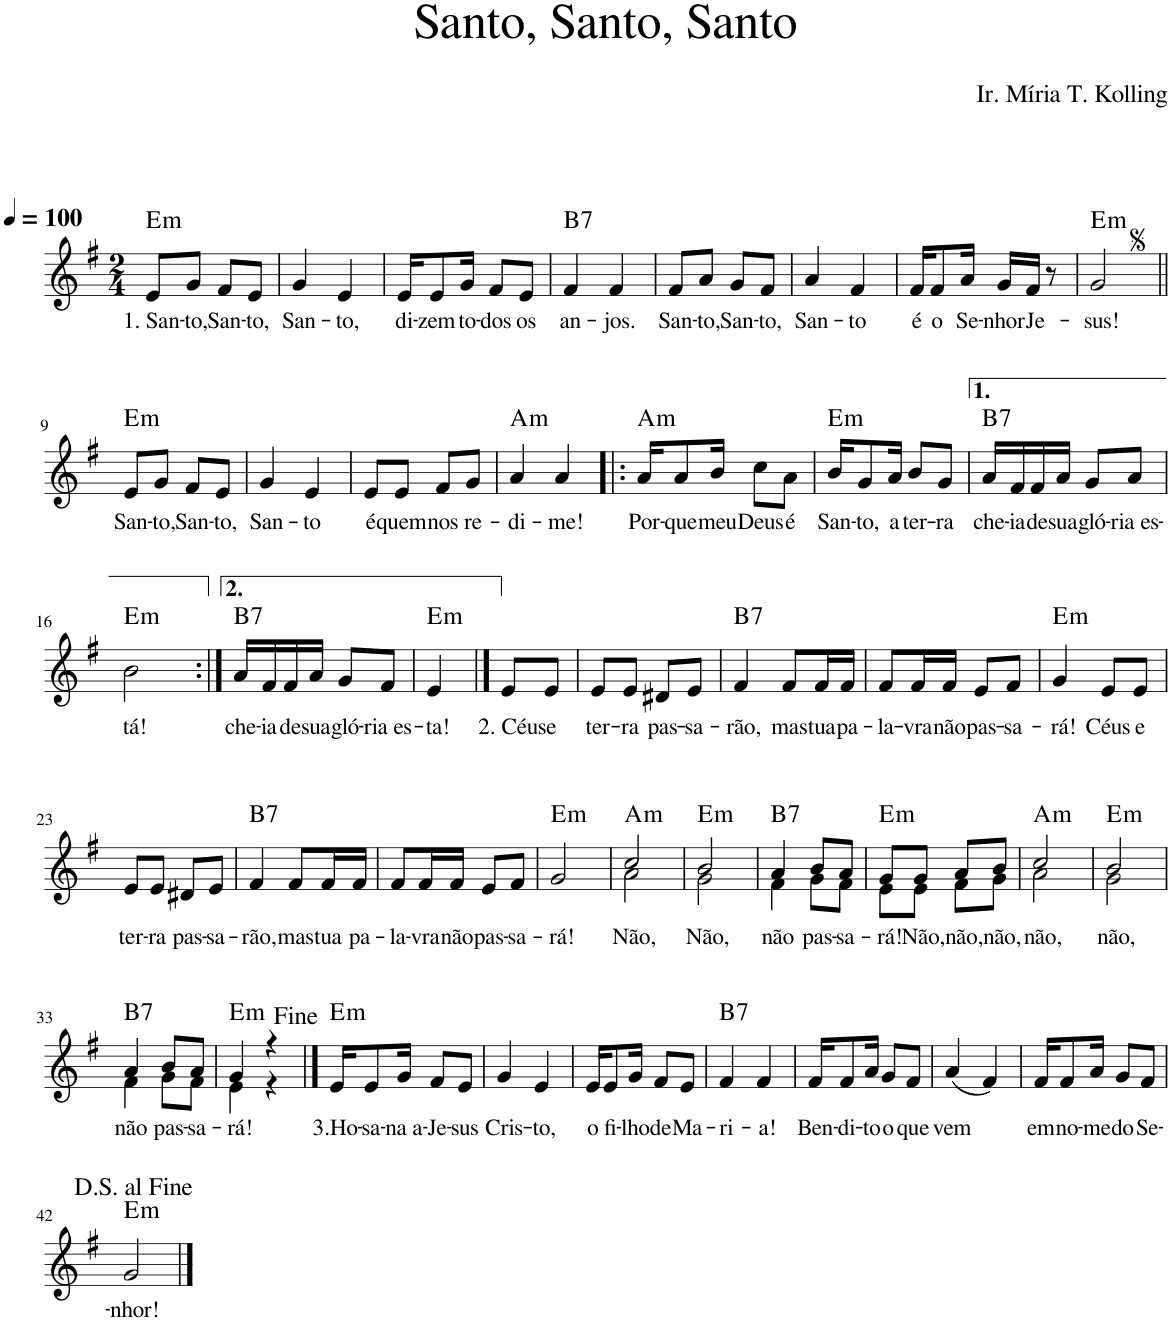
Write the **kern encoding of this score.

**kern	**text	**harte
*part1	*part1	*part1
*staff1	*staff1	*
*I"Voz	*	*
*I'Vo.	*	*
*clefG2	*	*
*k[f#]	*	*
*M2/4	*	*
*MM100	*	*
=1	=1	=1
!	!LO:LY:b	!LO:H:kt=m
8e/L	1. San-	E:min
!	!LO:LY:b	!
8g/J	-to,	.
!	!LO:LY:b	!
8f#/L	San-	.
!	!LO:LY:b	!
8e/J	-to,	.
=2	=2	=2
!	!LO:LY:b	!
4g/	San-	.
!	!LO:LY:b	!
4e/	-to,	.
=3	=3	=3
!	!LO:LY:b	!
16e/KL	di-	.
!	!LO:LY:b	!
8e/	-zem	.
!	!LO:LY:b	!
16g/Jk	to-	.
!	!LO:LY:b	!
8f#/L	-dos	.
!	!LO:LY:b	!
8e/J	os	.
=4	=4	=4
!	!LO:LY:b	!LO:H:kt=7
4f#/	an-	B:7
!	!LO:LY:b	!
4f#/	-jos.	.
=5	=5	=5
!	!LO:LY:b	!
8f#/L	San-	.
!	!LO:LY:b	!
8a/J	-to,	.
!	!LO:LY:b	!
8g/L	San-	.
!	!LO:LY:b	!
8f#/J	-to,	.
=6	=6	=6
!	!LO:LY:b	!
4a/	San-	.
!	!LO:LY:b	!
4f#/	-to	.
=7	=7	=7
!	!LO:LY:b	!
16f#/KL	é	.
!	!LO:LY:b	!
8f#/	o	.
!	!LO:LY:b	!
16a/Jk	Se-	.
!	!LO:LY:b	!
16g/LL	-nhor	.
!	!LO:LY:b	!
16f#/JJ	Je-	.
8r	.	.
=8	=8	=8
!	!LO:LY:b	!LO:H:kt=m
2g/	-sus!	E:min
!!LO:LB:g=z
=9||	=9||	=9||
!	!LO:LY:b	!LO:H:kt=m
8e/L	San-	E:min
!	!LO:LY:b	!
8g/J	-to,	.
!	!LO:LY:b	!
8f#/L	San-	.
!	!LO:LY:b	!
8e/J	-to,	.
=10	=10	=10
!	!LO:LY:b	!
4g/	San-	.
!	!LO:LY:b	!
4e/	-to	.
=11	=11	=11
!	!LO:LY:b	!
8e/L	é	.
!	!LO:LY:b	!
8e/J	quem	.
!	!LO:LY:b	!
8f#/L	nos	.
!	!LO:LY:b	!
8g/J	re-	.
=12	=12	=12
!	!LO:LY:b	!LO:H:kt=m
4a/	-di-	A:min
!	!LO:LY:b	!
4a/	-me!	.
=13!|:	=13!|:	=13!|:
!	!LO:LY:b	!LO:H:kt=m
16a/KL	Por-	A:min
!	!LO:LY:b	!
8a/	-que	.
!	!LO:LY:b	!
16b/Jk	meu	.
!	!LO:LY:b	!
8cc\L	Deus	.
!	!LO:LY:b	!
8a\J	é	.
=14	=14	=14
!	!LO:LY:b	!LO:H:kt=m
16b/KL	San-	E:min
!	!LO:LY:b	!
8g/	-to,	.
!	!LO:LY:b	!
16a/Jk	a	.
!	!LO:LY:b	!
8b/L	ter-	.
!	!LO:LY:b	!
8g/J	-ra	.
=15	=15	=15
!	!LO:LY:b	!LO:H:kt=7
16a/LL	che-	B:7
!	!LO:LY:b	!
16f#/	-ia	.
!	!LO:LY:b	!
16f#/	de	.
!	!LO:LY:b	!
16a/JJ	sua	.
!	!LO:LY:b	!
8g/L	gló-	.
!	!LO:LY:b	!
8a/J	-ria es-	.
!!LO:LB:g=z
=16	=16	=16
!	!LO:LY:b	!LO:H:kt=m
2b\	-tá!	E:min
=17:|!	=17:|!	=17:|!
!	!LO:LY:b	!LO:H:kt=7
16a/LL	che-	B:7
!	!LO:LY:b	!
16f#/	-ia	.
!	!LO:LY:b	!
16f#/	de	.
!	!LO:LY:b	!
16a/JJ	sua	.
!	!LO:LY:b	!
8g/L	gló-	.
!	!LO:LY:b	!
8f#/J	-ria es-	.
=18	=18	=18
!	!LO:LY:b	!LO:H:kt=m
4e/	-ta!	E:min
!	!LO:LY:b	!
8e/L	2. Céus	.
!	!LO:LY:b	!
8e/J	e	.
=19	=19	=19
!	!LO:LY:b	!
8e/L	ter-	.
!	!LO:LY:b	!
8e/J	-ra	.
!	!LO:LY:b	!
8d#X/L	pas-	.
!	!LO:LY:b	!
8e/J	-sa-	.
=20	=20	=20
!	!LO:LY:b	!LO:H:kt=7
4f#/	-rão,	B:7
!	!LO:LY:b	!
8f#/L	mas	.
!	!LO:LY:b	!
16f#/L	tua	.
!	!LO:LY:b	!
16f#/JJ	pa-	.
=21	=21	=21
!	!LO:LY:b	!
8f#/L	-la-	.
!	!LO:LY:b	!
16f#/L	-vra	.
!	!LO:LY:b	!
16f#/JJ	não	.
!	!LO:LY:b	!
8e/L	pas-	.
!	!LO:LY:b	!
8f#/J	-sa-	.
=22	=22	=22
!	!LO:LY:b	!LO:H:kt=m
4g/	-rá!	E:min
!	!LO:LY:b	!
8e/L	Céus	.
!	!LO:LY:b	!
8e/J	e	.
!!LO:LB:g=z
=23	=23	=23
!	!LO:LY:b	!
8e/L	ter-	.
!	!LO:LY:b	!
8e/J	-ra	.
!	!LO:LY:b	!
8d#X/L	pas-	.
!	!LO:LY:b	!
8e/J	-sa-	.
=24	=24	=24
!	!LO:LY:b	!LO:H:kt=7
4f#/	-rão,	B:7
!	!LO:LY:b	!
8f#/L	mas	.
!	!LO:LY:b	!
16f#/L	tua	.
!	!LO:LY:b	!
16f#/JJ	pa-	.
=25	=25	=25
!	!LO:LY:b	!
8f#/L	-la-	.
!	!LO:LY:b	!
16f#/L	-vra	.
!	!LO:LY:b	!
16f#/JJ	não	.
!	!LO:LY:b	!
8e/L	pas-	.
!	!LO:LY:b	!
8f#/J	-sa-	.
=26	=26	=26
!	!LO:LY:b	!LO:H:kt=m
2g/	-rá!	E:min
=27	=27	=27
!	!LO:LY:b	!LO:H:kt=m
*^	*	*
2cc/	2a\	Não,	A:min
=28	=28	=28	=28
!	!	!LO:LY:b	!LO:H:kt=m
2b/	2g\	Não,	E:min
=29	=29	=29	=29
!	!	!LO:LY:b	!LO:H:kt=7
4a/	4f#\	não	B:7
!	!	!LO:LY:b	!
8b/L	8g\L	pas-	.
!	!	!LO:LY:b	!
8a/J	8f#\J	-sa-	.
=30	=30	=30	=30
!	!	!LO:LY:b	!LO:H:kt=m
8g/L	8e\L	-rá!	E:min
!	!	!LO:LY:b	!
8g/J	8e\J	Não,	.
!	!	!LO:LY:b	!
8a/L	8f#\L	não,	.
!	!	!LO:LY:b	!
8b/J	8g\J	não,	.
=31	=31	=31	=31
!	!	!LO:LY:b	!LO:H:kt=m
2cc/	2a\	não,	A:min
=32	=32	=32	=32
!	!	!LO:LY:b	!LO:H:kt=m
2b/	2g\	não,	E:min
!!LO:LB:g=z	!!
=33	=33	=33	=33
!	!	!LO:LY:b	!LO:H:kt=7
4a/	4f#\	não	B:7
!	!	!LO:LY:b	!
8b/L	8g\L	pas-	.
!	!	!LO:LY:b	!
8a/J	8f#\J	-sa-	.
=34	=34	=34	=34
!	!	!LO:LY:b	!LO:H:kt=m
4g/	4e\	-rá!	E:min
4r	4r	.	.
==35	==35	==35	==35
!	!	!LO:LY:b	!LO:H:kt=m
*v	*v	*	*
16e/KL	3.Ho-	E:min
!	!LO:LY:b	!
8e/	-sa-	.
!	!LO:LY:b	!
16g/Jk	-na a-	.
!	!LO:LY:b	!
8f#/L	-Je-	.
!	!LO:LY:b	!
8e/J	-sus	.
=36	=36	=36
!	!LO:LY:b	!
4g/	Cris-	.
!	!LO:LY:b	!
4e/	-to,	.
=37	=37	=37
!	!LO:LY:b	!
16e/KL	o	.
!	!LO:LY:b	!
8e/	fi-	.
!	!LO:LY:b	!
16g/Jk	-lho	.
!	!LO:LY:b	!
8f#/L	de	.
!	!LO:LY:b	!
8e/J	Ma-	.
=38	=38	=38
!	!LO:LY:b	!LO:H:kt=7
4f#/	-ri-	B:7
!	!LO:LY:b	!
4f#/	-a!	.
=39	=39	=39
!	!LO:LY:b	!
16f#/KL	Ben-	.
!	!LO:LY:b	!
8f#/	-di-	.
!	!LO:LY:b	!
16a/Jk	-to	.
!	!LO:LY:b	!
8g/L	o	.
!	!LO:LY:b	!
8f#/J	que	.
=40	=40	=40
!	!LO:LY:b	!
(4a/	vem	.
4f#/)	.	.
=41	=41	=41
!	!LO:LY:b	!
16f#/KL	em	.
!	!LO:LY:b	!
8f#/	no-	.
!	!LO:LY:b	!
16a/Jk	-me	.
!	!LO:LY:b	!
8g/L	do	.
!	!LO:LY:b	!
8f#/J	Se-	.
!!LO:LB:g=z
=42	=42	=42
!	!LO:LY:b	!LO:H:kt=m
2g/	-nhor!	E:min
==	==	==
*-	*-	*-
